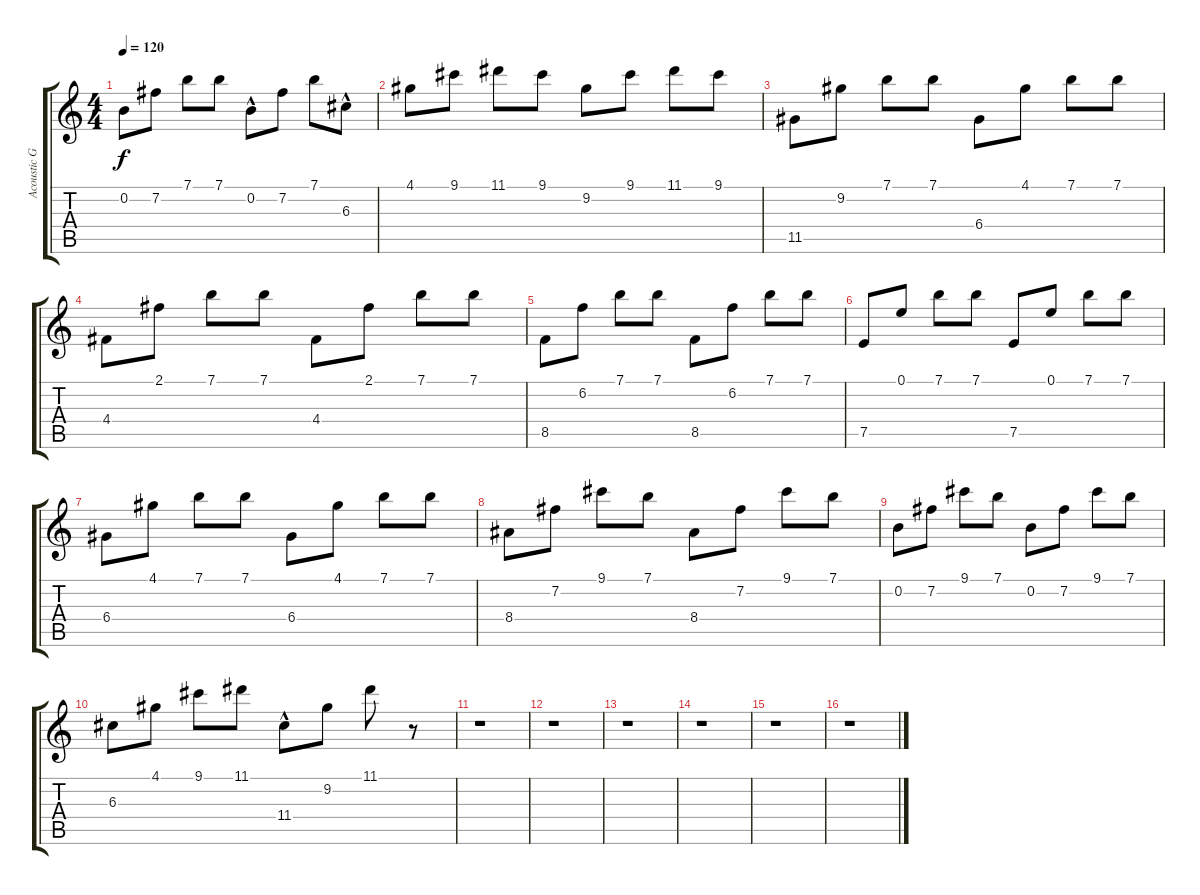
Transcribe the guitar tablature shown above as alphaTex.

\track ("Acoustic Guitar" "Acoustic G") {instrument electricguitarclean}
\staff {score tabs}
\tuning (E4 B3 G3 D3 A2 E2) {hide}
\ts (4 4)
\tempo 120
\clef g2
\ks c
0.2.8{dy f} 7.2.8 7.1.8 7.1.8 0.2{hac}.8 7.2.8 7.1.8 6.3{hac}.8 |
4.1.8 9.1.8 11.1.8 9.1.8 9.2.8 9.1.8 11.1.8 9.1.8 |
11.5.8 9.2.8 7.1.8 7.1.8 6.4.8 4.1.8 7.1.8 7.1.8 |
4.4.8 2.1.8 7.1.8 7.1.8 4.4.8 2.1.8 7.1.8 7.1.8 |
8.5.8 6.2.8 7.1.8 7.1.8 8.5.8 6.2.8 7.1.8 7.1.8 |
7.5.8 0.1.8 7.1.8 7.1.8 7.5.8 0.1.8 7.1.8 7.1.8 |
6.4.8 4.1.8 7.1.8 7.1.8 6.4.8 4.1.8 7.1.8 7.1.8 |
8.4.8 7.2.8 9.1.8 7.1.8 8.4.8 7.2.8 9.1.8 7.1.8 |
0.2.8 7.2.8 9.1.8 7.1.8 0.2.8 7.2.8 9.1.8 7.1.8 |
6.3.8 4.1.8 9.1.8 11.1.8 11.4{hac}.8 9.2.8 11.1.8 r.8 |
r.1 |
r.1 |
r.1 |
r.1 |
r.1 |
r.1
